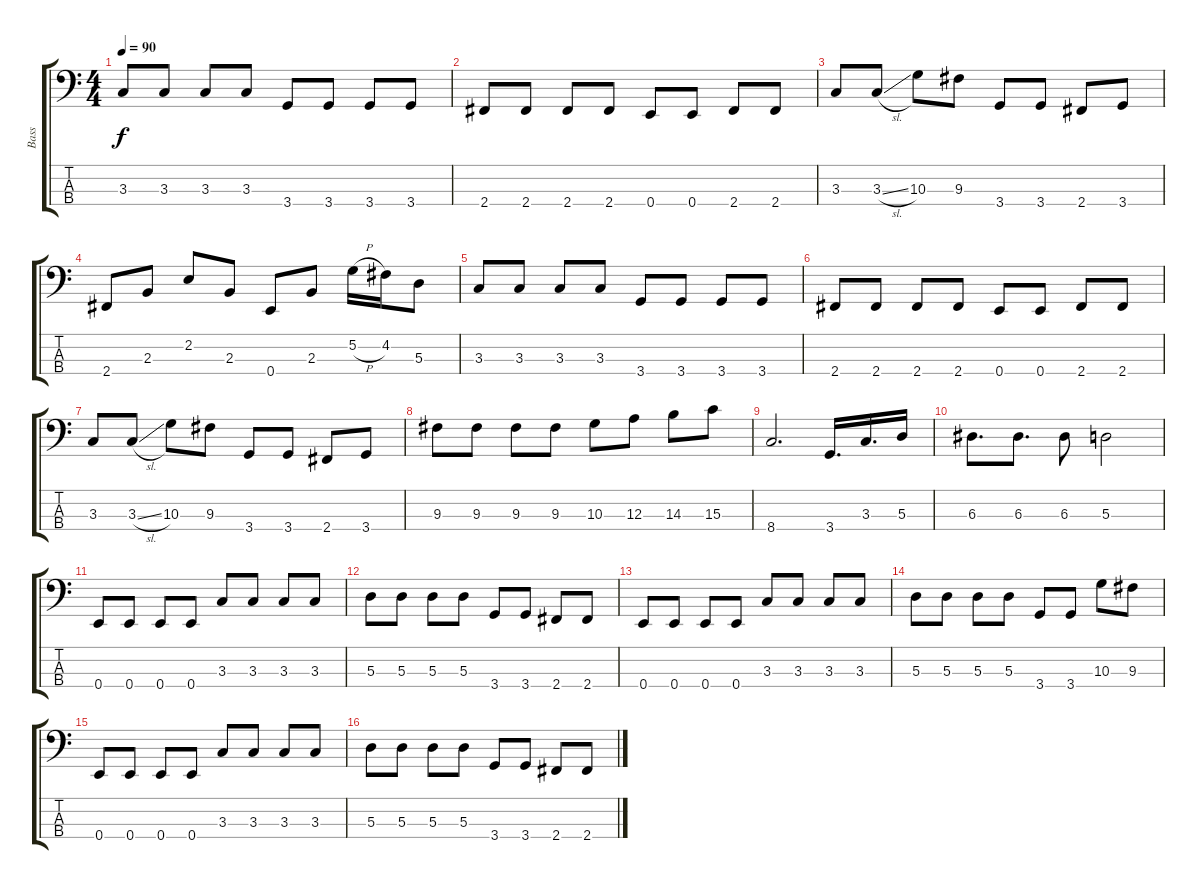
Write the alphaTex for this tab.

\track ("Bass" "Bass") {instrument electricbassfinger}
\staff {score tabs}
\tuning (G2 D2 A1 E1) {hide}
\ts (4 4)
\tempo 90
\clef f4
\ks c
3.3.8{dy f} 3.3.8 3.3.8 3.3.8 3.4.8 3.4.8 3.4.8 3.4.8 |
2.4.8 2.4.8 2.4.8 2.4.8 0.4.8 0.4.8 2.4.8 2.4.8 |
3.3.8 3.3{sl}.8 10.3.8 9.3.8 3.4.8 3.4.8 2.4.8 3.4.8 |
2.4.8 2.3.8 2.2.8 2.3.8 0.4.8 2.3.8 5.2{h}.16 4.2.16 5.3.8 |
3.3.8 3.3.8 3.3.8 3.3.8 3.4.8 3.4.8 3.4.8 3.4.8 |
2.4.8 2.4.8 2.4.8 2.4.8 0.4.8 0.4.8 2.4.8 2.4.8 |
3.3.8 3.3{sl}.8 10.3.8 9.3.8 3.4.8 3.4.8 2.4.8 3.4.8 |
9.3.8 9.3.8 9.3.8 9.3.8 10.3.8 12.3.8 14.3.8 15.3.8 |
8.4.2{d} 3.4.16{d} 3.3.16{d} 5.3.16 |
6.3.8{d} 6.3.8{d} 6.3.8 5.3.2 |
0.4.8 0.4.8 0.4.8 0.4.8 3.3.8 3.3.8 3.3.8 3.3.8 |
5.3.8 5.3.8 5.3.8 5.3.8 3.4.8 3.4.8 2.4.8 2.4.8 |
0.4.8 0.4.8 0.4.8 0.4.8 3.3.8 3.3.8 3.3.8 3.3.8 |
5.3.8 5.3.8 5.3.8 5.3.8 3.4.8 3.4.8 10.3.8 9.3.8 |
0.4.8 0.4.8 0.4.8 0.4.8 3.3.8 3.3.8 3.3.8 3.3.8 |
5.3.8 5.3.8 5.3.8 5.3.8 3.4.8 3.4.8 2.4.8 2.4.8
